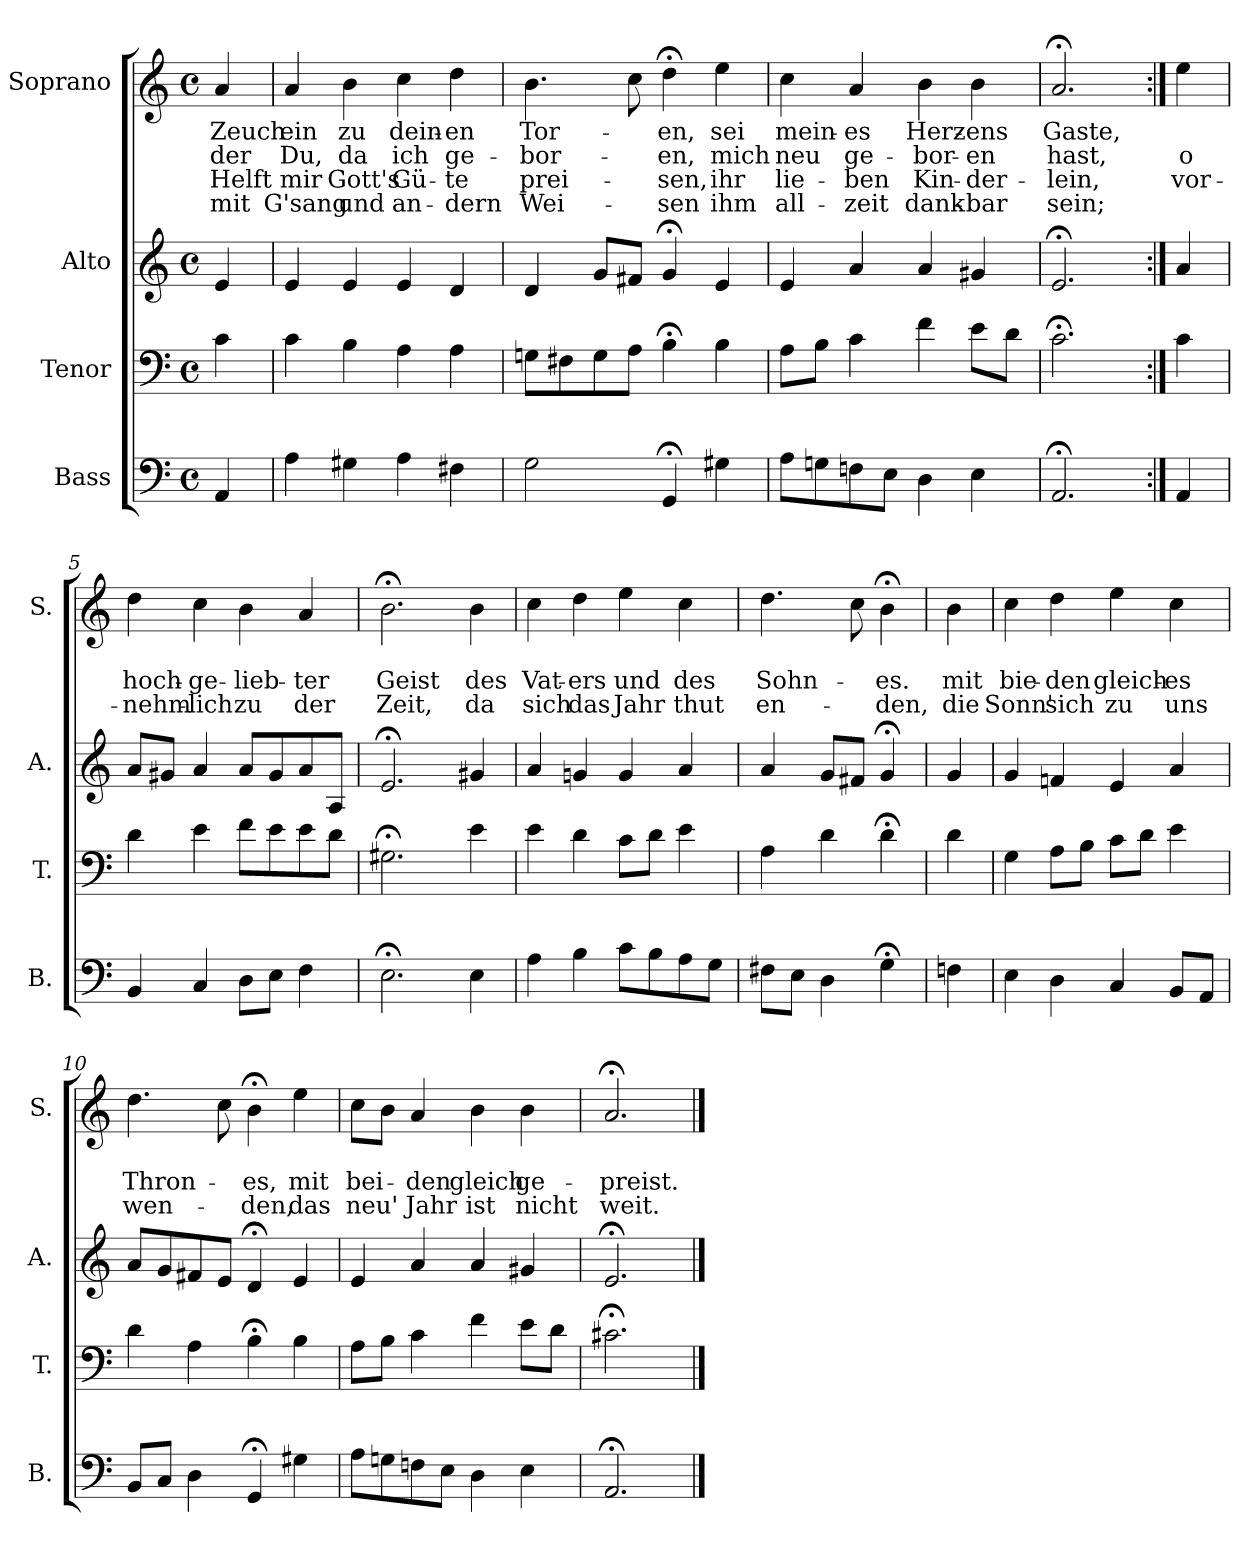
**kern	**kern	**kern	**kern	**text	**text	**text	**text
*part4	*part3	*part2	*part1	*part1	*part1	*part1	*part1
*staff4	*staff3	*staff2	*staff1	*staff1	*staff1	*staff1	*staff1
*I"Bass	*I"Tenor	*I"Alto	*I"Soprano	*	*	*	*
*I'B.	*I'T.	*I'A.	*I'S.	*	*	*	*
*clefF4	*clefF4	*clefG2	*clefG2	*	*	*	*
*k[]	*k[]	*k[]	*k[]	*	*	*	*
*	*	*	*a:	*	*	*	*
*M4/4	*M4/4	*M4/4	*M4/4	*	*	*	*
*met(c)	*met(c)	*met(c)	*met(c)	*	*	*	*
=	=	=	=	=	=	=	=
4AA/	4c\	4e/	4a/	Zeuch	der	Helft	mit
=1	=1	=1	=1	=1	=1	=1	=1
4A\	4c\	4e/	4a/	ein	Du,	mir	G'sang
4G#X\	4B\	4e/	4b\	zu	da	Gott's	und
4A\	4A\	4e/	4cc\	dein-	ich	Gü-	an-
4F#X\	4A\	4d/	4dd\	-en	ge-	-te	-dern
=2	=2	=2	=2	=2	=2	=2	=2
2G\	8Gn\L	4d/	4.b\	Tor-	-bor-	prei-	Wei-
.	8F#X\	.	.	.	.	.	.
.	8G\	8g/L	.	.	.	.	.
.	8A\J	8f#X/J	8cc\	.	.	.	.
4GG;</	4B;<\	4g;</	4dd;<\	-en,	-en,	-sen,	-sen
4G#X\	4B\	4e/	4ee\	sei	mich	ihr	ihm
=3	=3	=3	=3	=3	=3	=3	=3
8A\L	8A\L	4e/	4cc\	mein-	neu	lie-	all-
8Gn\	8B\J	.	.	.	.	.	.
8Fn\	4c\	4a/	4a/	-es	ge-	-ben	-zeit
8E\J	.	.	.	.	.	.	.
4D\	4f\	4a/	4b\	Herz-	-bor-	Kin-	dank-
4E\	8e\L	4g#X/	4b\	-ens	-en	-der-	-bar
.	8d\J	.	.	.	.	.	.
=4	=4	=4	=4	=4	=4	=4	=4
2.AA;</	2.c;<\	2.e;</	2.a;</	Gaste,	hast,	-lein,	sein;
!!LO:LB:g=z
=4a:|!	=4a:|!	=4a:|!	=4a:|!	=4a:|!	=4a:|!	=4a:|!	=4a:|!
4AA/	4c\	4a/	4ee\	.	o	vor-	.
=5	=5	=5	=5	=5	=5	=5	=5
4BB/	4d\	8a/L	4dd\	.	hoch-	-nehm-	.
.	.	8g#X/J	.	.	.	.	.
4C/	4e\	4a/	4cc\	.	-ge-	-lich	.
8D\L	8f\L	8a/L	4b\	.	-lieb-	zu	.
8E\J	8e\	8g#/	.	.	.	.	.
4F\	8e\	8a/	4a/	.	-ter	der	.
.	8d\J	8A/J	.	.	.	.	.
=6	=6	=6	=6	=6	=6	=6	=6
2.E;<\	2.G#X;<\	2.e;</	2.b;<\	.	Geist	Zeit,	.
4E\	4e\	4g#X/	4b\	.	des	da	.
=7	=7	=7	=7	=7	=7	=7	=7
4A\	4e\	4a/	4cc\	.	Vat-	sich	.
4B\	4d\	4gn/	4dd\	.	-ers	das	.
8c\L	8c\L	4g/	4ee\	.	und	Jahr	.
8B\	8d\J	.	.	.	.	.	.
8A\	4e\	4a/	4cc\	.	des	thut	.
8G\J	.	.	.	.	.	.	.
=8	=8	=8	=8	=8	=8	=8	=8
8F#X\L	4A\	4a/	4.dd\	.	Sohn-	en-	.
8E\J	.	.	.	.	.	.	.
4D\	4d\	8g/L	.	.	.	.	.
.	.	8f#X/J	8cc\	.	.	.	.
4G;<\	4d;<\	4g;</	4b;<\	.	-es.	-den,	.
!!LO:PB:g=z
=8a	=8a	=8a	=8a	=8a	=8a	=8a	=8a
4Fn\	4d\	4g/	4b\	.	mit	die	.
=9	=9	=9	=9	=9	=9	=9	=9
4E\	4G\	4g/	4cc\	.	bie-	Sonn'	.
4D\	8A\L	4fn/	4dd\	.	-den	sich	.
.	8B\J	.	.	.	.	.	.
4C/	8c\L	4e/	4ee\	.	gleich-	zu	.
.	8d\J	.	.	.	.	.	.
8BB/L	4e\	4a/	4cc\	.	-es	uns	.
8AA/J	.	.	.	.	.	.	.
=10	=10	=10	=10	=10	=10	=10	=10
8BB/L	4d\	8a/L	4.dd\	.	Thron-	wen-	.
8C/J	.	8g/	.	.	.	.	.
4D\	4A\	8f#X/	.	.	.	.	.
.	.	8e/J	8cc\	.	.	.	.
4GG;</	4B;<\	4d;</	4b;<\	.	-es,	-den,	.
4G#X\	4B\	4e/	4ee\	.	mit	das	.
=11	=11	=11	=11	=11	=11	=11	=11
8A\L	8A\L	4e/	8cc\L	.	bei-	neu'	.
8Gn\	8B\J	.	8b\J	.	.	.	.
8Fn\	4c\	4a/	4a/	.	-den	Jahr	.
8E\J	.	.	.	.	.	.	.
4D\	4f\	4a/	4b\	.	gleich	ist	.
4E\	8e\L	4g#X/	4b\	.	ge-	nicht	.
.	8d\J	.	.	.	.	.	.
=12	=12	=12	=12	=12	=12	=12	=12
2.AA;</	2.c#X;<\	2.e;</	2.a;</	.	-preist.	weit.	.
==	==	==	==	==	==	==	==
*-	*-	*-	*-	*-	*-	*-	*-
